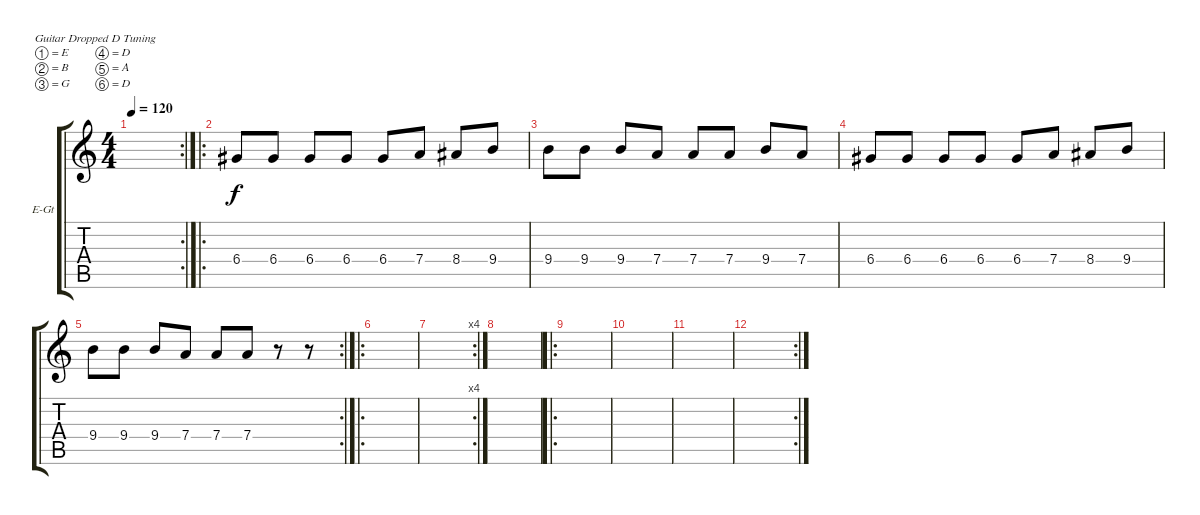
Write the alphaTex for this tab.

\defaultSystemsLayout 4
\bracketExtendMode groupsimilarinstruments
\firstSystemTrackNameOrientation horizontal
\otherSystemsTrackNameOrientation horizontal
\track ("clean" "E-Gt") {instrument electricguitarclean}
\staff {score tabs}
\tuning (E4 B3 G3 D3 A2 D2)
\rc 2
\ts (4 4)
\tempo 120
\clef g2
\scale
0.354497
\ks c
|
\ro
\scale
0.322751 6.4.8 6.4.8 6.4.8 6.4.8 6.4.8 7.4.8 8.4.8 9.4.8 |
\scale
0.322751 9.4.8 9.4.8 9.4.8 7.4.8 7.4.8 7.4.8 9.4.8 7.4.8 |
6.4.8 6.4.8 6.4.8 6.4.8 6.4.8 7.4.8 8.4.8 9.4.8 |
\rc 2
9.4.8 9.4.8 9.4.8 7.4.8 7.4.8 7.4.8 r.8 r.8 |
\ro
|
\rc 4
|
|
\ro
|
|
|
\rc 2
